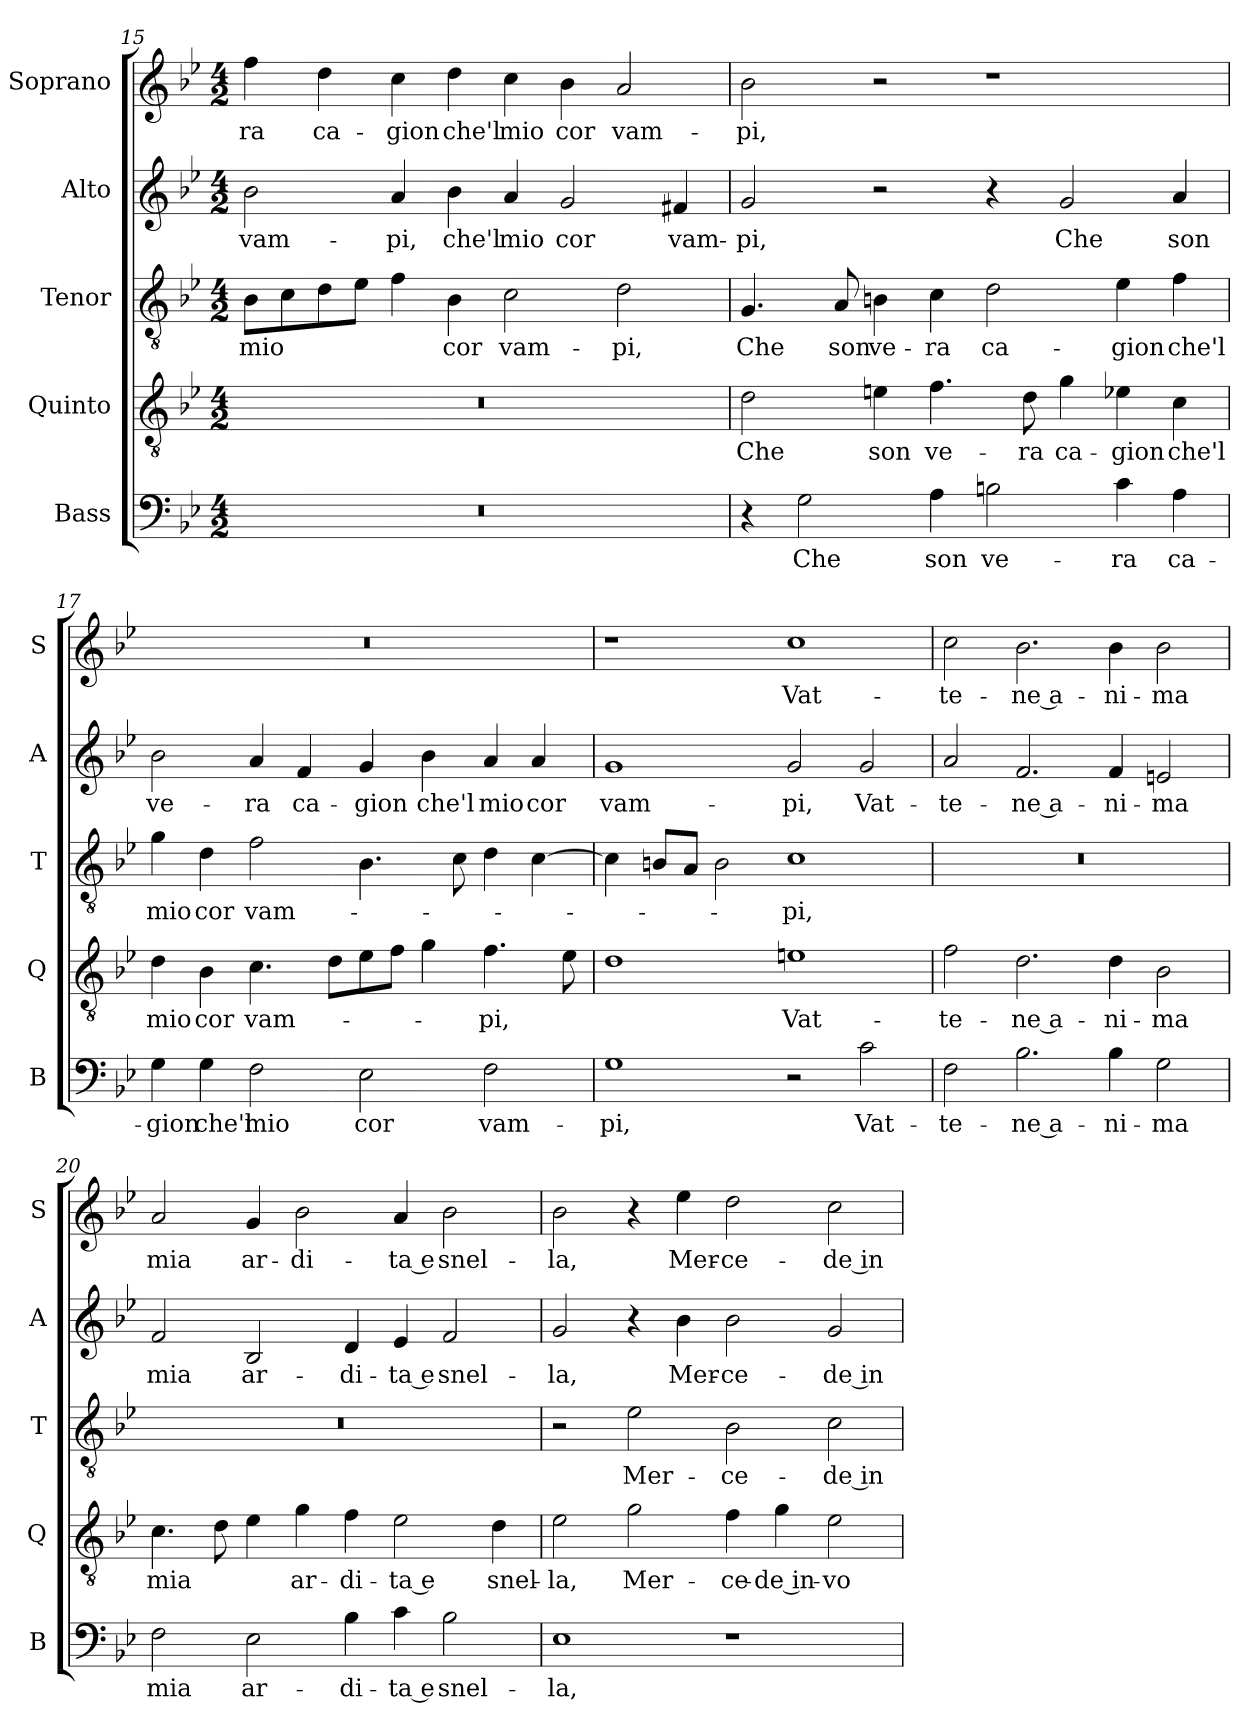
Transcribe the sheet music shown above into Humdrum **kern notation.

**kern	**text	**kern	**text	**kern	**text	**kern	**text	**kern	**text
*part5	*part5	*part4	*part4	*part3	*part3	*part2	*part2	*part1	*part1
*staff5	*staff5	*staff4	*staff4	*staff3	*staff3	*staff2	*staff2	*staff1	*staff1
*I"Bass	*	*I"Quinto	*	*I"Tenor	*	*I"Alto	*	*I"Soprano	*
*I'B	*	*I'Q	*	*I'T	*	*I'A	*	*I'S	*
*clefF4	*	*clefGv2	*	*clefGv2	*	*clefG2	*	*clefG2	*
*k[b-e-]	*	*k[b-e-]	*	*k[b-e-]	*	*k[b-e-]	*	*k[b-e-]	*
*B-:	*	*B-:	*	*B-:	*	*B-:	*	*B-:	*
*M4/2	*	*M4/2	*	*M4/2	*	*M4/2	*	*M4/2	*
=15	=15	=15	=15	=15	=15	=15	=15	=15	=15
!	!	!	!	!	!LO:LY:b	!	!LO:LY:b	!	!LO:LY:b
0r	.	0r	.	8B-\L	mio	2b-\	vam-	4ff\	-ra
.	.	.	.	8c\	.	.	.	.	.
!	!	!	!	!	!	!	!	!	!LO:LY:b
.	.	.	.	8d\	.	.	.	4dd\	ca-
.	.	.	.	8e-\J	.	.	.	.	.
!	!	!	!	!	!	!	!LO:LY:b	!	!LO:LY:b
.	.	.	.	4f\	.	4a/	-pi,	4cc\	-gion
!	!	!	!	!	!LO:LY:b	!	!LO:LY:b	!	!LO:LY:b
.	.	.	.	4B-\	cor	4b-\	che'l	4dd\	che'l
!	!	!	!	!	!LO:LY:b	!	!LO:LY:b	!	!LO:LY:b
.	.	.	.	2c\	vam-	4a/	mio	4cc\	mio
!	!	!	!	!	!	!	!LO:LY:b	!	!LO:LY:b
.	.	.	.	.	.	2g/	cor	4b-\	cor
!	!	!	!	!	!LO:LY:b	!	!	!	!LO:LY:b
.	.	.	.	2d\	-pi,	.	.	2a/	vam-
!	!	!	!	!	!	!	!LO:LY:b	!	!
.	.	.	.	.	.	4f#X/	vam-	.	.
=16	=16	=16	=16	=16	=16	=16	=16	=16	=16
!	!	!	!LO:LY:b	!	!LO:LY:b	!	!LO:LY:b	!	!LO:LY:b
4r	.	2d\	Che	4.G/	Che	2g/	-pi,	2b-\	-pi,
!	!LO:LY:b	!	!	!	!	!	!	!	!
2G\	Che	.	.	.	.	.	.	.	.
!	!	!	!	!	!LO:LY:b	!	!	!	!
.	.	.	.	8A/	son	.	.	.	.
!	!	!	!LO:LY:b	!	!LO:LY:b	!	!	!	!
.	.	4en\	son	4Bn\	ve-	2r	.	2r	.
!	!LO:LY:b	!	!LO:LY:b	!	!LO:LY:b	!	!	!	!
4A\	son	4.f\	ve-	4c\	-ra	.	.	.	.
!	!LO:LY:b	!	!	!	!LO:LY:b	!	!	!	!
2Bn\	ve-	.	.	2d\	ca-	4r	.	1r	.
!	!	!	!LO:LY:b	!	!	!	!	!	!
.	.	8d\	-ra	.	.	.	.	.	.
!	!	!	!LO:LY:b	!	!	!	!LO:LY:b	!	!
.	.	4g\	ca-	.	.	2g/	Che	.	.
!	!LO:LY:b	!	!LO:LY:b	!	!LO:LY:b	!	!	!	!
4c\	-ra	4e-X\	-gion	4e-\	-gion	.	.	.	.
!	!LO:LY:b	!	!LO:LY:b	!	!LO:LY:b	!	!LO:LY:b	!	!
4A\	ca-	4c\	che'l	4f\	che'l	4a/	son	.	.
!!LO:PB:g=z
=17	=17	=17	=17	=17	=17	=17	=17	=17	=17
!	!LO:LY:b	!	!LO:LY:b	!	!LO:LY:b	!	!LO:LY:b	!	!
4G\	-gion	4d\	mio	4g\	mio	2b-\	ve-	0r	.
!	!LO:LY:b	!	!LO:LY:b	!	!LO:LY:b	!	!	!	!
4G\	che'l	4B-\	cor	4d\	cor	.	.	.	.
!	!LO:LY:b	!	!LO:LY:b	!	!LO:LY:b	!	!LO:LY:b	!	!
2F\	mio	4.c\	vam-	2f\	vam-	4a/	-ra	.	.
!	!	!	!	!	!	!	!LO:LY:b	!	!
.	.	.	.	.	.	4f/	ca-	.	.
.	.	8d\L	.	.	.	.	.	.	.
!	!LO:LY:b	!	!	!	!	!	!LO:LY:b	!	!
2E-\	cor	8e-\	.	4.B-\	.	4g/	-gion	.	.
.	.	8f\J	.	.	.	.	.	.	.
!	!	!	!	!	!	!	!LO:LY:b	!	!
.	.	4g\	.	.	.	4b-\	che'l	.	.
.	.	.	.	8c\	.	.	.	.	.
!	!LO:LY:b	!	!LO:LY:b	!	!	!	!LO:LY:b	!	!
2F\	vam-	4.f\	-pi,	4d\	.	4a/	mio	.	.
!	!	!	!	!	!	!	!LO:LY:b	!	!
.	.	.	.	[4c\	.	4a/	cor	.	.
.	.	8e-\	.	.	.	.	.	.	.
=18	=18	=18	=18	=18	=18	=18	=18	=18	=18
!	!LO:LY:b	!	!	!	!	!	!LO:LY:b	!	!
1G	-pi,	1d	.	4c\]	.	1g	vam-	1r	.
.	.	.	.	8Bn/L	.	.	.	.	.
.	.	.	.	8A/J	.	.	.	.	.
.	.	.	.	2B\	.	.	.	.	.
!	!	!	!LO:LY:b	!	!LO:LY:b	!	!LO:LY:b	!	!LO:LY:b
2r	.	1en	Vat-	1c	-pi,	2g/	-pi,	1cc	Vat-
!	!LO:LY:b	!	!	!	!	!	!LO:LY:b	!	!
2c\	Vat-	.	.	.	.	2g/	Vat-	.	.
=19	=19	=19	=19	=19	=19	=19	=19	=19	=19
!	!LO:LY:b	!	!LO:LY:b	!	!	!	!LO:LY:b	!	!LO:LY:b
2F\	-te-	2f\	-te-	0r	.	2a/	-te-	2cc\	-te-
!	!LO:LY:b	!	!LO:LY:b	!	!	!	!LO:LY:b	!	!LO:LY:b
2.B-\	-ne a-	2.d\	-ne a-	.	.	2.f/	-ne a-	2.b-\	-ne a-
!	!LO:LY:b	!	!LO:LY:b	!	!	!	!LO:LY:b	!	!LO:LY:b
4B-\	-ni-	4d\	-ni-	.	.	4f/	-ni-	4b-\	-ni-
!	!LO:LY:b	!	!LO:LY:b	!	!	!	!LO:LY:b	!	!LO:LY:b
2G\	-ma	2B-\	-ma	.	.	2en/	-ma	2b-\	-ma
!!LO:LB:g=z
=20	=20	=20	=20	=20	=20	=20	=20	=20	=20
!	!LO:LY:b	!	!LO:LY:b	!	!	!	!LO:LY:b	!	!LO:LY:b
2F\	mia	4.c\	mia	0r	.	2f/	mia	2a/	mia
.	.	8d\	.	.	.	.	.	.	.
!	!LO:LY:b	!	!	!	!	!	!LO:LY:b	!	!LO:LY:b
2E-\	ar-	4e-\	.	.	.	2B-/	ar-	4g/	ar-
!	!	!	!LO:LY:b	!	!	!	!	!	!LO:LY:b
.	.	4g\	ar-	.	.	.	.	2b-\	-di-
!	!LO:LY:b	!	!LO:LY:b	!	!	!	!LO:LY:b	!	!
4B-\	-di-	4f\	-di-	.	.	4d/	-di-	.	.
!	!LO:LY:b	!	!LO:LY:b	!	!	!	!LO:LY:b	!	!LO:LY:b
4c\	-ta e	2e-\	-ta e	.	.	4e-/	-ta e	4a/	-ta e
!	!LO:LY:b	!	!	!	!	!	!LO:LY:b	!	!LO:LY:b
2B-\	snel-	.	.	.	.	2f/	snel-	2b-\	snel-
!	!	!	!LO:LY:b	!	!	!	!	!	!
.	.	4d\	snel-	.	.	.	.	.	.
=21	=21	=21	=21	=21	=21	=21	=21	=21	=21
!	!LO:LY:b	!	!LO:LY:b	!	!	!	!LO:LY:b	!	!LO:LY:b
1E-	-la,	2e-\	-la,	2r	.	2g/	-la,	2b-\	-la,
!	!	!	!LO:LY:b	!	!LO:LY:b	!	!	!	!
.	.	2g\	Mer-	2e-\	Mer-	4r	.	4r	.
!	!	!	!	!	!	!	!LO:LY:b	!	!LO:LY:b
.	.	.	.	.	.	4b-\	Mer-	4ee-\	Mer-
!	!	!	!LO:LY:b	!	!LO:LY:b	!	!LO:LY:b	!	!LO:LY:b
1r	.	4f\	-ce-	2B-\	-ce-	2b-\	-ce-	2dd\	-ce-
!	!	!	!LO:LY:b	!	!	!	!	!	!
.	.	4g\	-de in-	.	.	.	.	.	.
!	!	!	!LO:LY:b	!	!LO:LY:b	!	!LO:LY:b	!	!LO:LY:b
.	.	2e-\	-vo-	2c\	-de in-	2g/	-de in-	2cc\	-de in-
=	=	=	=	=	=	=	=	=	=
*-	*-	*-	*-	*-	*-	*-	*-	*-	*-
